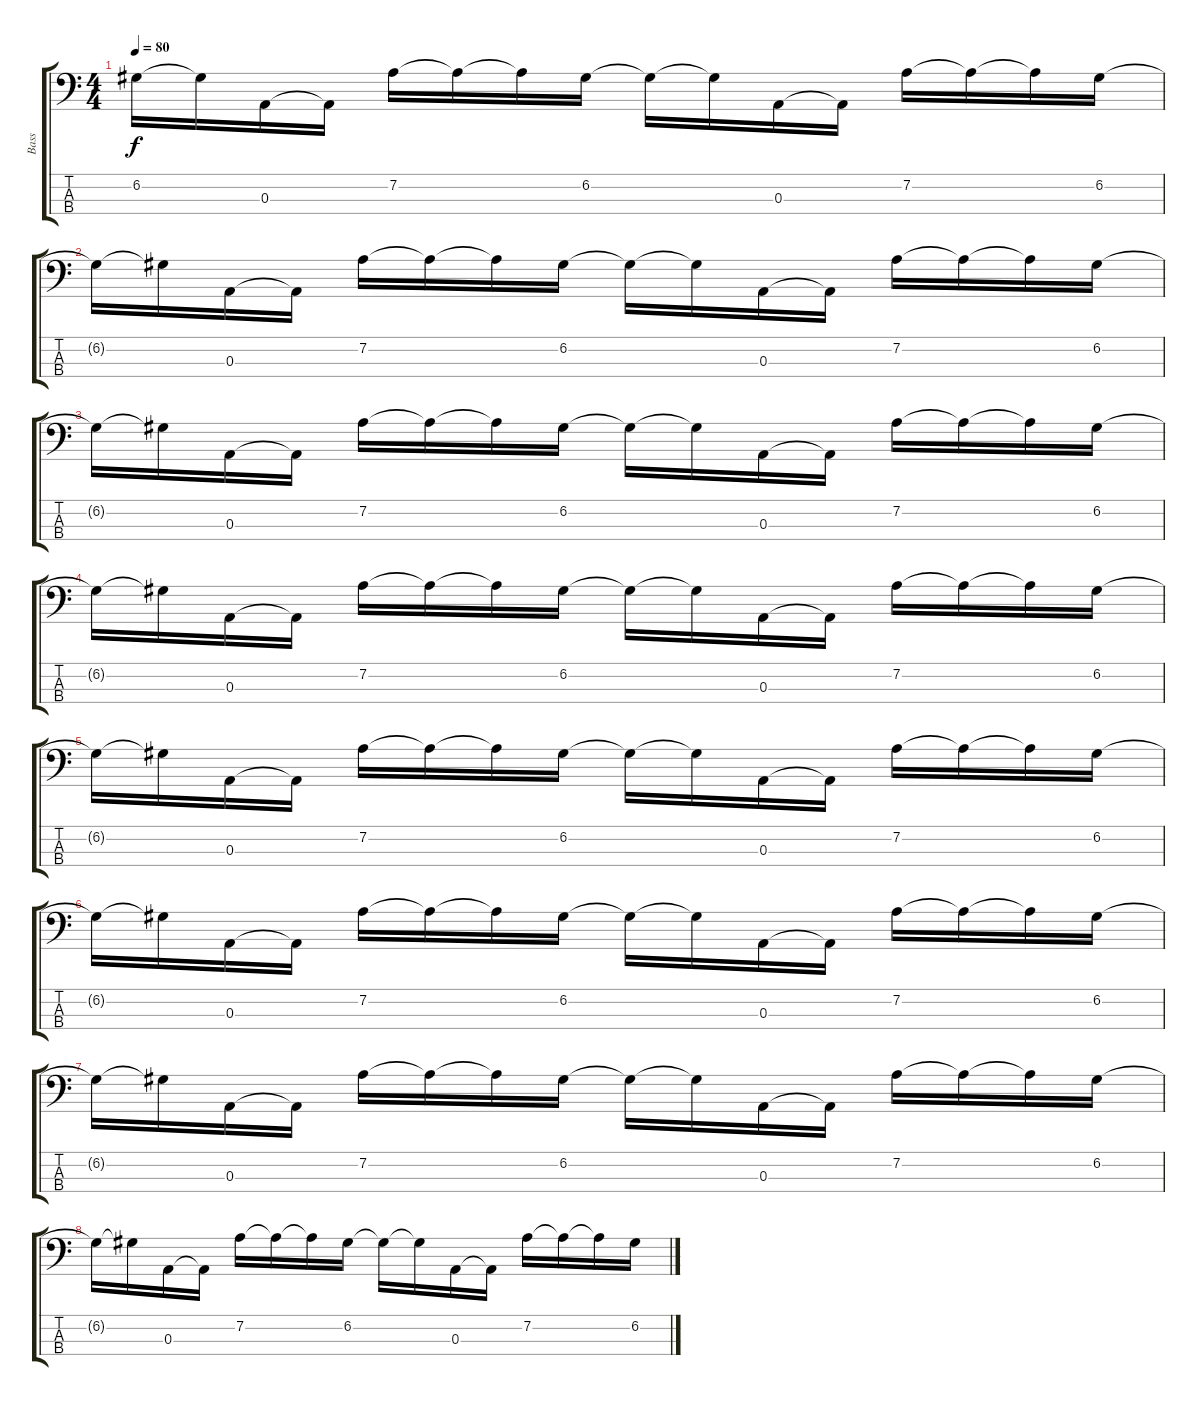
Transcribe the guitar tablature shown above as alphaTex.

\track ("Bass" "Bass") {instrument electricbassfinger}
\staff {score tabs}
\tuning (G2 D2 A1 E1) {hide}
\ts (4 4)
\tempo 80
\clef f4
\ks c
6.2{t}.16{dy f} 6.2{t}.16 0.3.16 0.3{t}.16 7.2.16 7.2{t}.16 7.2{t}.16 6.2.16 6.2{t}.16 6.2{t}.16 0.3.16 0.3{t}.16 7.2.16 7.2{t}.16 7.2{t}.16 6.2.16 |
6.2{t}.16 6.2{t}.16 0.3.16 0.3{t}.16 7.2.16 7.2{t}.16 7.2{t}.16 6.2.16 6.2{t}.16 6.2{t}.16 0.3.16 0.3{t}.16 7.2.16 7.2{t}.16 7.2{t}.16 6.2.16 |
6.2{t}.16 6.2{t}.16 0.3.16 0.3{t}.16 7.2.16 7.2{t}.16 7.2{t}.16 6.2.16 6.2{t}.16 6.2{t}.16 0.3.16 0.3{t}.16 7.2.16 7.2{t}.16 7.2{t}.16 6.2.16 |
6.2{t}.16 6.2{t}.16 0.3.16 0.3{t}.16 7.2.16 7.2{t}.16 7.2{t}.16 6.2.16 6.2{t}.16 6.2{t}.16 0.3.16 0.3{t}.16 7.2.16 7.2{t}.16 7.2{t}.16 6.2.16 |
6.2{t}.16 6.2{t}.16 0.3.16 0.3{t}.16 7.2.16 7.2{t}.16 7.2{t}.16 6.2.16 6.2{t}.16 6.2{t}.16 0.3.16 0.3{t}.16 7.2.16 7.2{t}.16 7.2{t}.16 6.2.16 |
6.2{t}.16 6.2{t}.16 0.3.16 0.3{t}.16 7.2.16 7.2{t}.16 7.2{t}.16 6.2.16 6.2{t}.16 6.2{t}.16 0.3.16 0.3{t}.16 7.2.16 7.2{t}.16 7.2{t}.16 6.2.16 |
6.2{t}.16 6.2{t}.16 0.3.16 0.3{t}.16 7.2.16 7.2{t}.16 7.2{t}.16 6.2.16 6.2{t}.16 6.2{t}.16 0.3.16 0.3{t}.16 7.2.16 7.2{t}.16 7.2{t}.16 6.2.16 |
6.2{t}.16 6.2{t}.16 0.3.16 0.3{t}.16 7.2.16 7.2{t}.16 7.2{t}.16 6.2.16 6.2{t}.16 6.2{t}.16 0.3.16 0.3{t}.16 7.2.16 7.2{t}.16 7.2{t}.16 6.2.16
